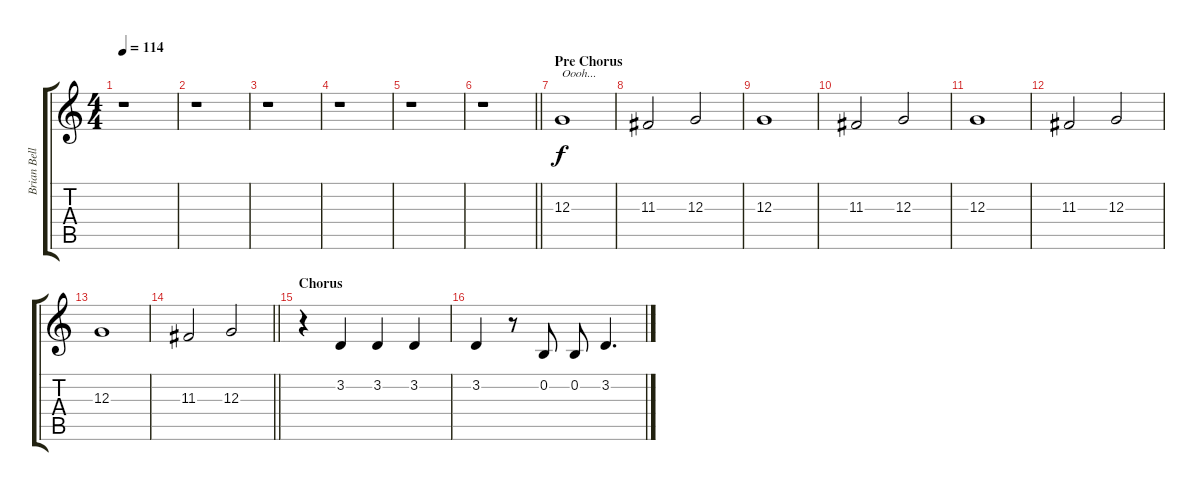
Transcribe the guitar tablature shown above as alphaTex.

\track ("Brian Bell - Backup Vocals" "Brian Bell") {instrument clarinet}
\staff {score tabs}
\tuning (E4 B3 G3 D3 A2 E2) {hide}
\ts (4 4)
\tempo 114
\clef g2
\ks c
r.1{dy f} |
r.1 |
r.1 |
r.1 |
r.1 |
\barLineRight lightlight
r.1 |
\section ("" "Pre Chorus")
12.3.1{txt "Oooh..." instrument voiceoohs} |
11.3.2 12.3.2 |
12.3.1 |
11.3.2 12.3.2 |
12.3.1 |
11.3.2 12.3.2 |
12.3.1 |
\barLineRight lightlight
11.3.2 12.3.2 |
\section ("" "Chorus")
r.4{instrument clarinet} 3.2.4 3.2.4 3.2.4 |
3.2.4 r.8 0.2.8 0.2.8 3.2.4{d}
